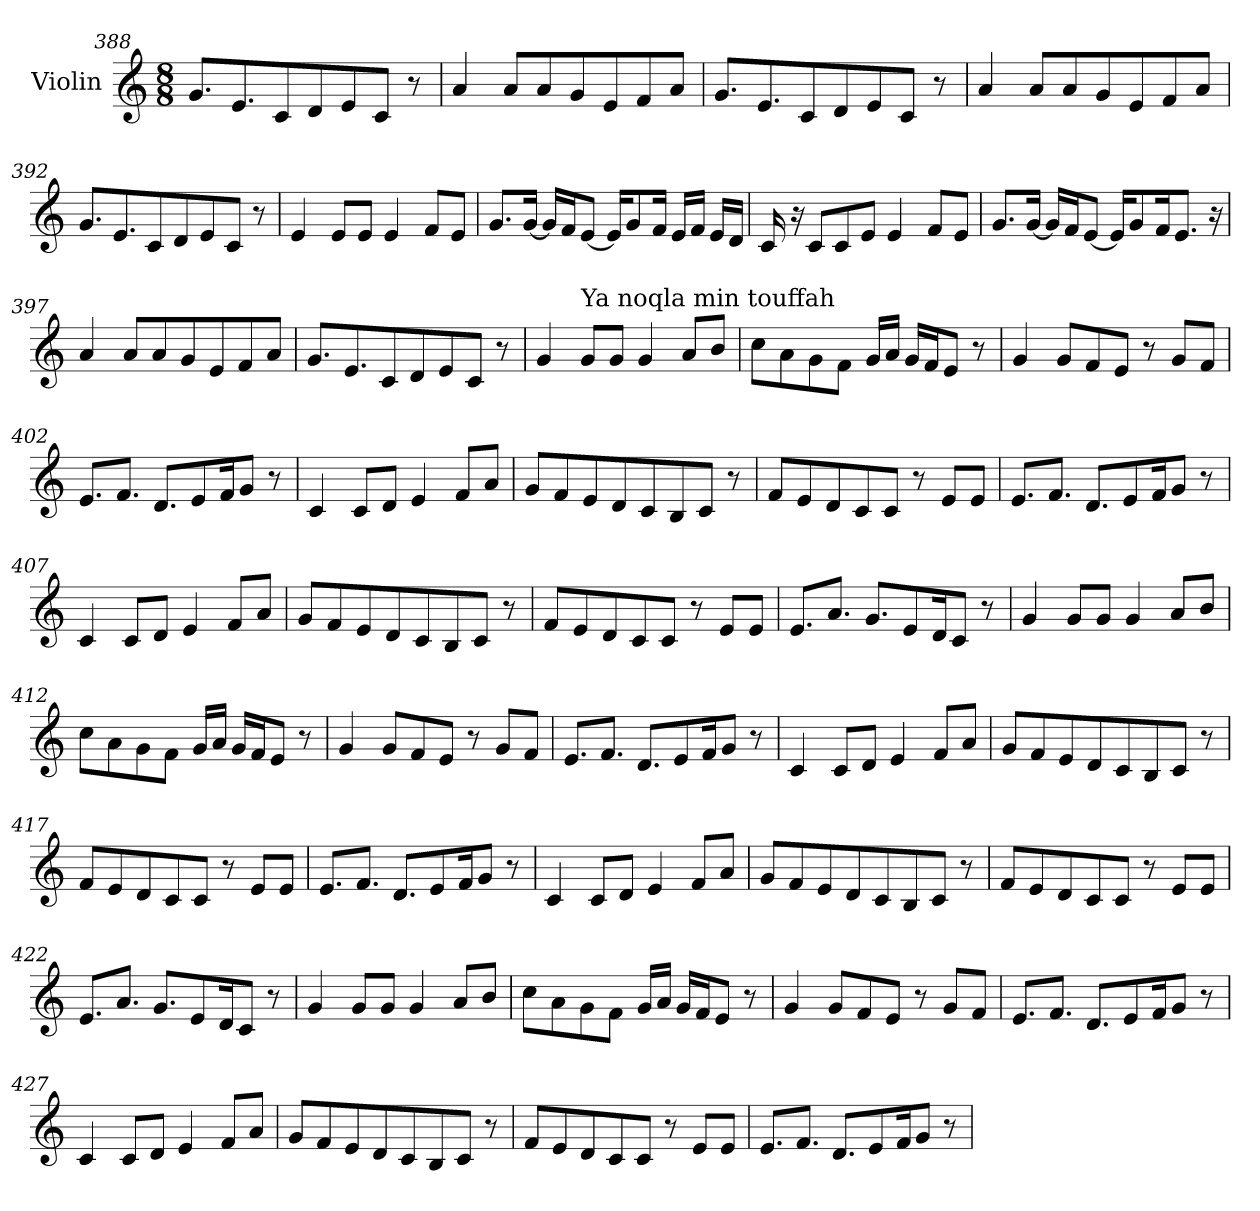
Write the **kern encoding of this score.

**kern
*part1
*staff1
*I"Violin
!!LO:LB:g=z
*clefG2
*k[]
*M8/8
=388
8.g/L
8.e/
8c/
8d/
8e/
8c/J
8r
=389
4a/
8a/L
8a/
8g/
8e/
8f/
8a/J
=390
8.g/L
8.e/
8c/
8d/
8e/
8c/J
8r
=391
4a/
8a/L
8a/
8g/
8e/
8f/
8a/J
!!LO:PB:g=z
=392
8.g/L
8.e/
8c/
8d/
8e/
8c/J
8r
=393
4e/
8e/L
8e/J
4e/
8f/L
8e/J
=394
8.g/L
[16g/Jk
16g/LL]
16f/J
[8e/J
16e/KL]
8g/
16f/Jk
16e/LL
16f/JJ
16e/LL
16d/JJ
=395
16c/
16r
8c/L
8c/
8e/J
4e/
8f/L
8e/J
!!LO:LB:g=z
=396
8.g/L
[16g/Jk
16g/LL]
16f/J
[8e/J
16e/KL]
8g/
16f/K
8.e/J
16r
=397
4a/
8a/L
8a/
8g/
8e/
8f/
8a/J
=398
8.g/L
8.e/
8c/
8d/
8e/
8c/J
8r
=399
4g/
!LO:TX:a:t=Ya noqla min touffah
8g/L
8g/J
4g/
8a/L
8b/J
!!LO:LB:g=z
=400
8cc\L
8a\
8g\
8f\J
16g/LL
16a/JJ
16g/LL
16f/J
8e/J
8r
=401
4g/
8g/L
8f/
8e/J
8r
8g/L
8f/J
=402
8.e/L
8.f/J
8.d/L
8e/
16f/K
8g/J
8r
=403
4c/
8c/L
8d/J
4e/
8f/L
8a/J
!!LO:LB:g=z
=404
8g/L
8f/
8e/
8d/
8c/
8B/
8c/J
8r
=405
8f/L
8e/
8d/
8c/
8c/J
8r
8e/L
8e/J
=406
8.e/L
8.f/J
8.d/L
8e/
16f/K
8g/J
8r
=407
4c/
8c/L
8d/J
4e/
8f/L
8a/J
!!LO:LB:g=z
=408
8g/L
8f/
8e/
8d/
8c/
8B/
8c/J
8r
=409
8f/L
8e/
8d/
8c/
8c/J
8r
8e/L
8e/J
=410
8.e/L
8.a/J
8.g/L
8e/
16d/K
8c/J
8r
=411
4g/
8g/L
8g/J
4g/
8a/L
8b/J
!!LO:LB:g=z
=412
8cc\L
8a\
8g\
8f\J
16g/LL
16a/JJ
16g/LL
16f/J
8e/J
8r
=413
4g/
8g/L
8f/
8e/J
8r
8g/L
8f/J
=414
8.e/L
8.f/J
8.d/L
8e/
16f/K
8g/J
8r
=415
4c/
8c/L
8d/J
4e/
8f/L
8a/J
!!LO:LB:g=z
=416
8g/L
8f/
8e/
8d/
8c/
8B/
8c/J
8r
=417
8f/L
8e/
8d/
8c/
8c/J
8r
8e/L
8e/J
=418
8.e/L
8.f/J
8.d/L
8e/
16f/K
8g/J
8r
=419
4c/
8c/L
8d/J
4e/
8f/L
8a/J
!!LO:LB:g=z
=420
8g/L
8f/
8e/
8d/
8c/
8B/
8c/J
8r
=421
8f/L
8e/
8d/
8c/
8c/J
8r
8e/L
8e/J
=422
8.e/L
8.a/J
8.g/L
8e/
16d/K
8c/J
8r
=423
4g/
8g/L
8g/J
4g/
8a/L
8b/J
!!LO:PB:g=z
=424
8cc\L
8a\
8g\
8f\J
16g/LL
16a/JJ
16g/LL
16f/J
8e/J
8r
=425
4g/
8g/L
8f/
8e/J
8r
8g/L
8f/J
=426
8.e/L
8.f/J
8.d/L
8e/
16f/K
8g/J
8r
=427
4c/
8c/L
8d/J
4e/
8f/L
8a/J
!!LO:LB:g=z
=428
8g/L
8f/
8e/
8d/
8c/
8B/
8c/J
8r
=429
8f/L
8e/
8d/
8c/
8c/J
8r
8e/L
8e/J
=430
8.e/L
8.f/J
8.d/L
8e/
16f/K
8g/J
8r
=
*-
